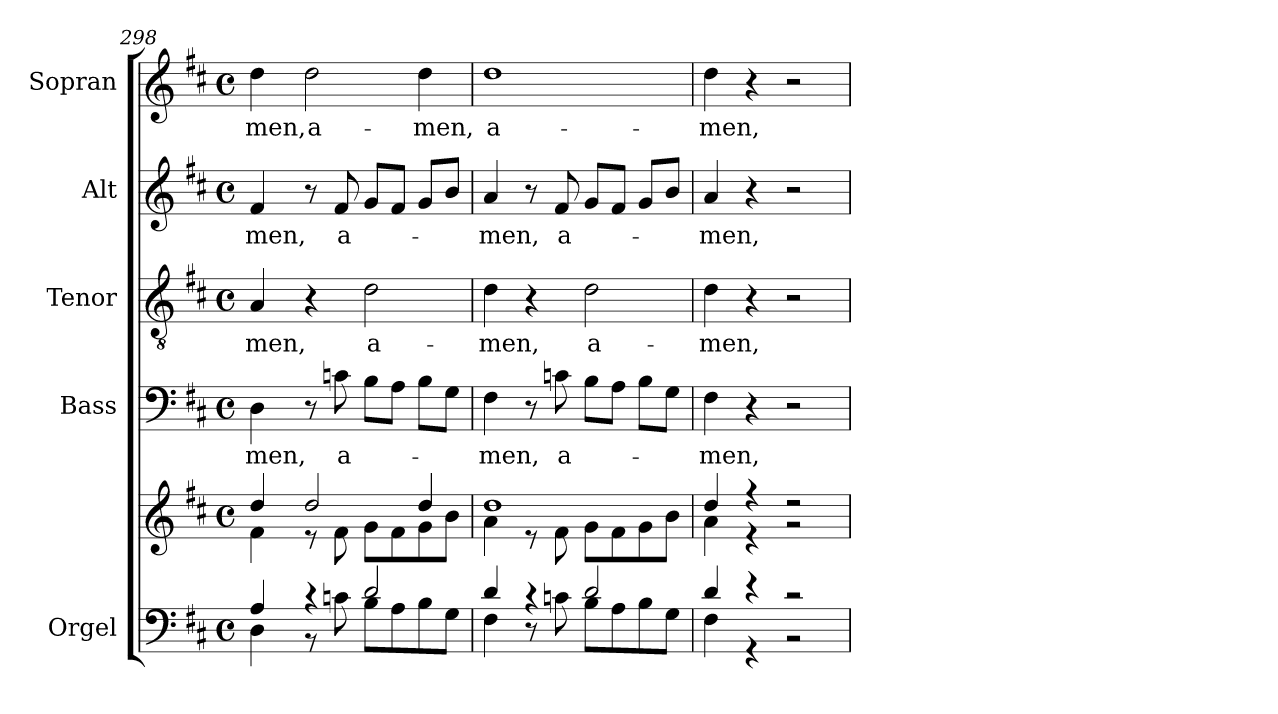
**kern	**kern	**kern	**text	**kern	**text	**kern	**text	**kern	**text
*part5	*part5	*part4	*part4	*part3	*part3	*part2	*part2	*part1	*part1
*staff6	*staff5	*staff4	*staff4	*staff3	*staff3	*staff2	*staff2	*staff1	*staff1
*I"Orgel	*	*I"Bass	*	*I"Tenor	*	*I"Alt	*	*I"Sopran	*
*I'Org.	*	*I'B.	*	*I'T.	*	*I'A.	*	*I'S.	*
*clefF4	*clefG2	*clefF4	*	*clefGv2	*	*clefG2	*	*clefG2	*
*k[f#c#]	*k[f#c#]	*k[f#c#]	*	*k[f#c#]	*	*k[f#c#]	*	*k[f#c#]	*
*D:	*D:	*D:	*	*D:	*	*D:	*	*D:	*
*M4/4	*M4/4	*M4/4	*	*M4/4	*	*M4/4	*	*M4/4	*
*met(c)	*met(c)	*met(c)	*	*met(c)	*	*met(c)	*	*met(c)	*
=298	=298	=298	=298	=298	=298	=298	=298	=298	=298
*^	*^	*	*	*	*	*	*	*	*
!	!	!	!	!	!LO:LY:b	!	!LO:LY:b	!	!LO:LY:b	!	!LO:LY:b
4A/	4D\	4dd/	4f#\	4D\	-men,	4A/	-men,	4f#/	-men,	4dd\	-men,
!	!	!	!	!	!	!	!	!	!	!	!LO:LY:b
4rc	8rBB	2dd/	8re	8r	.	4r	.	8r	.	2dd\	a-
!	!	!	!	!	!LO:LY:b	!	!	!	!LO:LY:b	!	!
.	8cn\	.	8f#\	8cn\	a-	.	.	8f#/	a-	.	.
!	!	!	!	!	!	!	!LO:LY:b	!	!	!	!
2d/	8B\L	.	8g\L	8B\L	.	2d\	a-	8g/L	.	.	.
.	8A\	.	8f#\	8A\J	.	.	.	8f#/J	.	.	.
!	!	!	!	!	!	!	!	!	!	!	!LO:LY:b
.	8B\	4dd/	8g\	8B\L	.	.	.	8g/L	.	4dd\	-men,
.	8G\J	.	8b\J	8G\J	.	.	.	8b/J	.	.	.
=299	=299	=299	=299	=299	=299	=299	=299	=299	=299	=299	=299
!	!	!	!	!	!LO:LY:b	!	!LO:LY:b	!	!LO:LY:b	!	!LO:LY:b
4d/	4F#\	1dd	4a\	4F#\	-men,	4d\	-men,	4a/	-men,	1dd	a-
4rc	8rC	.	8re	8r	.	4r	.	8r	.	.	.
!	!	!	!	!	!LO:LY:b	!	!	!	!LO:LY:b	!	!
.	8cn\	.	8f#\	8cn\	a-	.	.	8f#/	a-	.	.
!	!	!	!	!	!	!	!LO:LY:b	!	!	!	!
2d/	8B\L	.	8g\L	8B\L	.	2d\	a-	8g/L	.	.	.
.	8A\	.	8f#\	8A\J	.	.	.	8f#/J	.	.	.
.	8B\	.	8g\	8B\L	.	.	.	8g/L	.	.	.
.	8G\J	.	8b\J	8G\J	.	.	.	8b/J	.	.	.
=300	=300	=300	=300	=300	=300	=300	=300	=300	=300	=300	=300
!	!	!	!	!	!LO:LY:b	!	!LO:LY:b	!	!LO:LY:b	!	!LO:LY:b
4d/	4F#\	4dd/	4a\	4F#\	-men,	4d\	-men,	4a/	-men,	4dd\	-men,-
4r	4r	4r	4r	4r	.	4r	.	4r	.	4r	.
2r	2r	2r	2r	2r	.	2r	.	2r	.	2r	.
*v	*v	*	*	*	*	*	*	*	*	*	*
*	*v	*v	*	*	*	*	*	*	*	*
=	=	=	=	=	=	=	=	=	=
*-	*-	*-	*-	*-	*-	*-	*-	*-	*-
